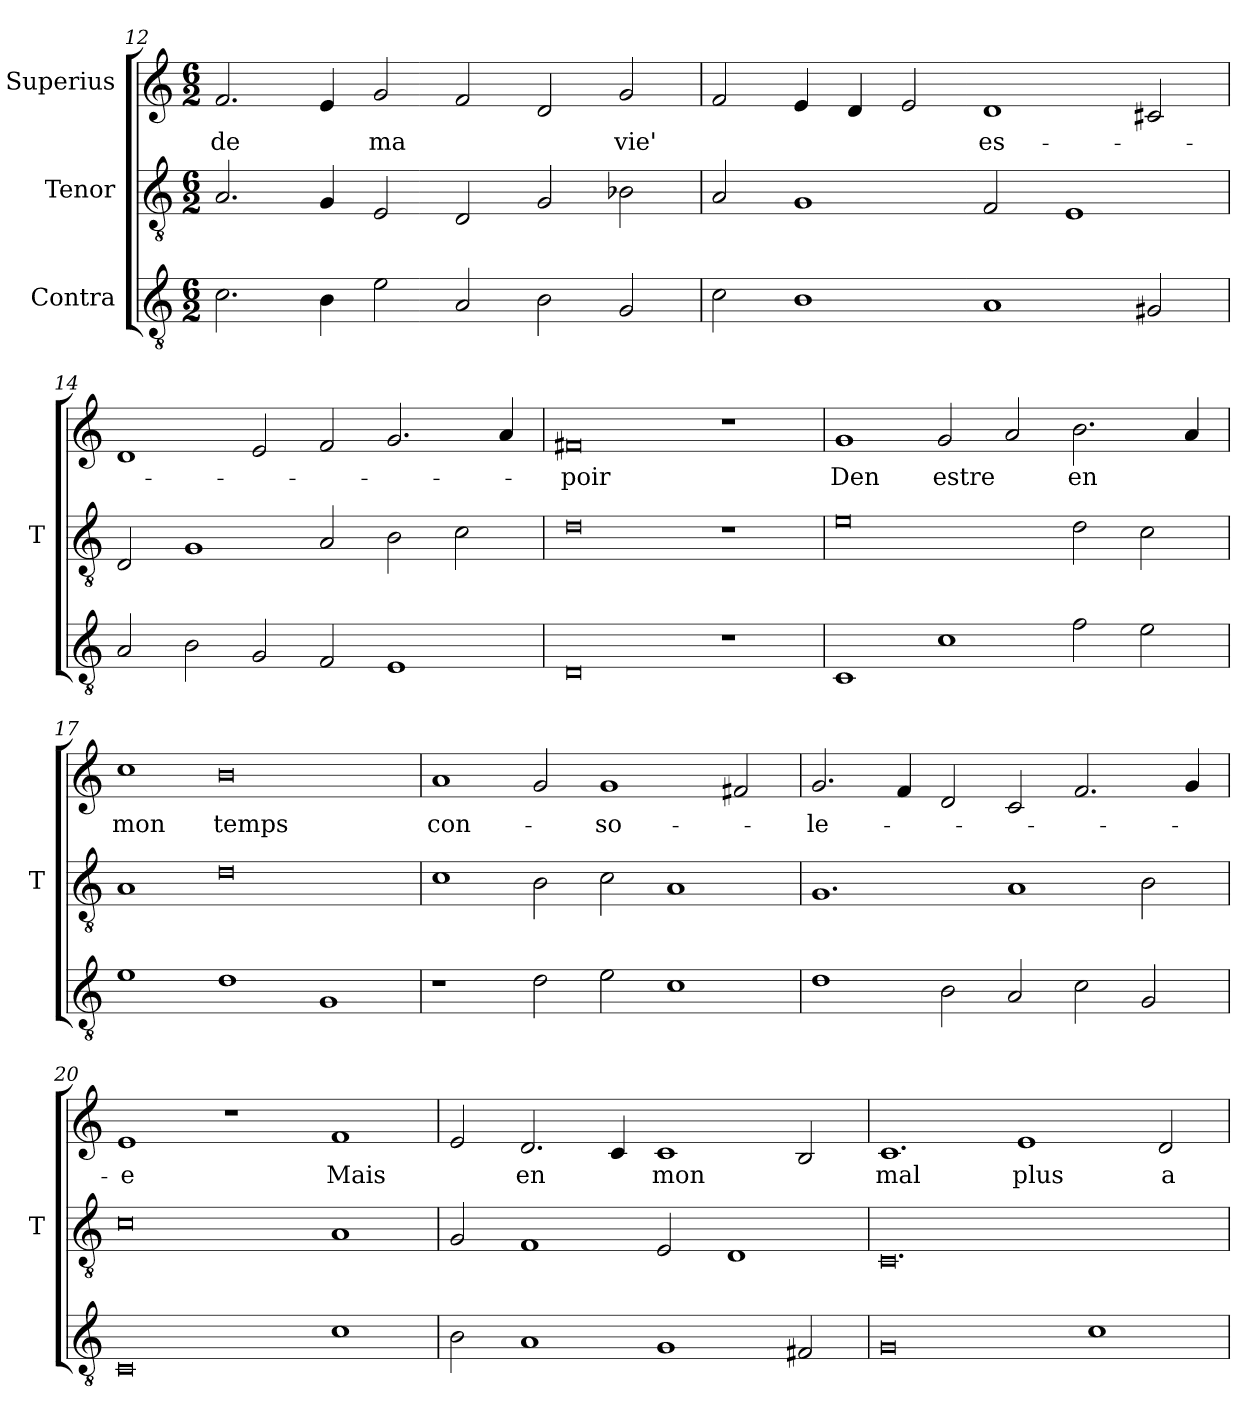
**kern	**kern	**kern	**text
*part3	*part2	*part1	*part1
*staff3	*staff2	*staff1	*staff1
*I"Contra	*I"Tenor	*I"Superius	*
*	*I'T	*	*
*clefGv2	*clefGv2	*clefG2	*
*M6/2	*M6/2	*M6/2	*
=12	=12	=12	=12
2.c	2.A	2.f	-de
4B	4G	4e	.
2e	2E	2g	-ma
2A	2D	2f	.
2B	2G	2d	.
2G	2B-X	2g	-vie'
=13	=13	=13	=13
2c	2A	2f	.
1B	1G	4e	.
.	.	4d	.
.	.	2e	.
1A	2F	1d	es-
.	1E	.	.
2G#X	.	2c#X	.
=14	=14	=14	=14
2A	2D	1d	.
2B	1G	.	.
2G	.	2e	.
2F	2A	2f	.
1E	2B	2.g	.
.	2c	.	.
.	.	4a	.
=15	=15	=15	=15
0D	0d	0f#X	-poir
1r	1r	1r	.
=16	=16	=16	=16
1C	0e	1g	-Den
1c	.	2g	-estre
.	.	2a	.
2f	2d	2.b	-en
2e	2c	.	.
.	.	4a	.
=17	=17	=17	=17
1e	1A	1cc	-mon
1d	0d	0b	-temps
1G	.	.	.
=18	=18	=18	=18
1r	1c	1a	con-
2d	2B	2g	.
2e	2c	1g	-so-
1c	1A	.	.
.	.	2f#X	.
=19	=19	=19	=19
1d	1.G	2.g	-le-
.	.	4f	.
2B	.	2d	.
2A	1A	2c	.
2c	.	2.f	.
2G	2B	.	.
.	.	4g	.
=20	=20	=20	=20
0C	0c	1e	-e
.	.	1r	.
1c	1A	1f	-Mais
=21	=21	=21	=21
2B	2G	2e	.
1A	1F	2.d	-en
.	.	4c	.
1G	2E	1c	-mon
.	1D	.	.
2F#X	.	2B	.
=22	=22	=22	=22
0G	0.C	1.c	-mal
.	.	1e	-plus
1c	.	.	.
.	.	2d	a-
=	=	=	=
*-	*-	*-	*-
